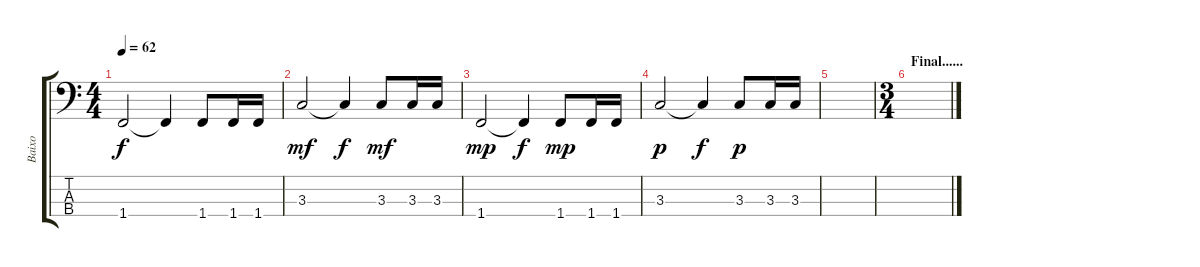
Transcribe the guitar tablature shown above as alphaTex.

\track ("Baixo" "Baixo") {instrument electricbassfinger}
\staff {score tabs}
\tuning (G2 D2 A1 E1) {hide}
\ts (4 4)
\tempo 62
\clef f4
\ks c
1.4.2{dy f} 1.4{t}.4 1.4.8 1.4.16 1.4.16 |
3.3.2{dy mf} 3.3{t}.4{dy f} 3.3.8{dy mf} 3.3.16 3.3.16 |
1.4.2{dy mp} 1.4{t}.4{dy f} 1.4.8{dy mp} 1.4.16 1.4.16 |
3.3.2{dy p} 3.3{t}.4{dy f} 3.3.8{dy p} 3.3.16 3.3.16 |
|
\ts (3 4)
\section ("" "Final......")
